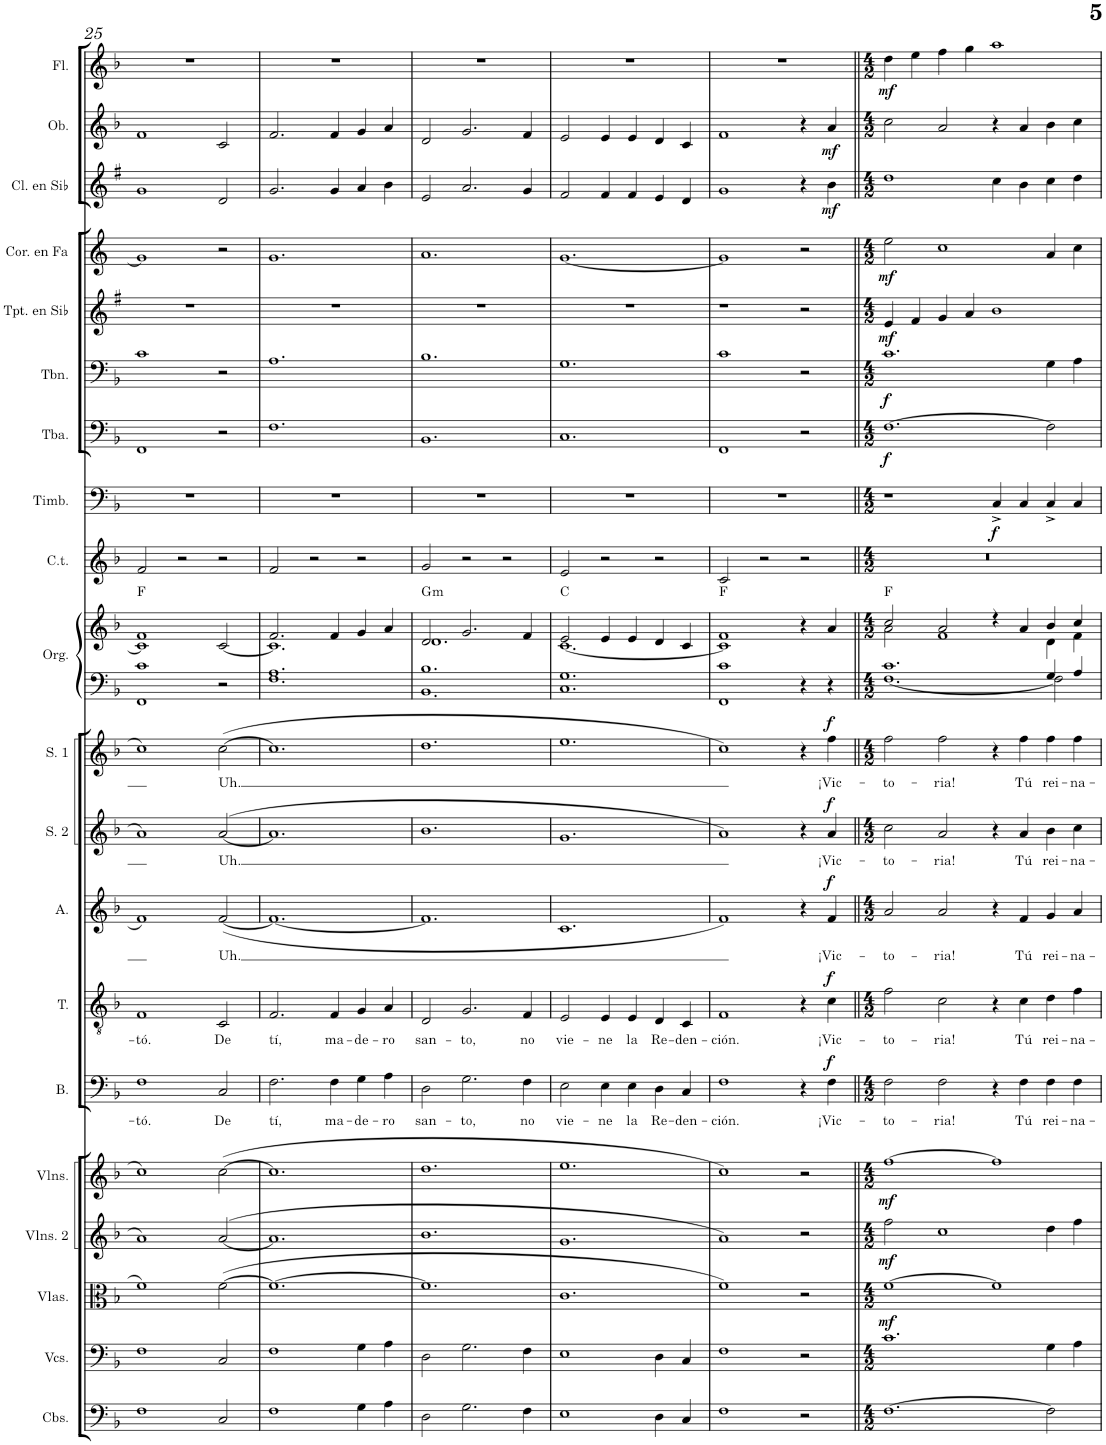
**kern	**kern	**kern	**dynam	**kern	**dynam	**kern	**dynam	**kern	**text	**dynam	**kern	**text	**dynam	**kern	**text	**dynam	**kern	**text	**dynam	**kern	**text	**dynam	**kern	**kern	**harte	**kern	**kern	**dynam	**kern	**dynam	**kern	**dynam	**kern	**dynam	**kern	**dynam	**kern	**dynam	**kern	**dynam	**kern	**dynam
*part20	*part19	*part18	*part18	*part17	*part17	*part16	*part16	*part15	*part15	*part15	*part14	*part14	*part14	*part13	*part13	*part13	*part12	*part12	*part12	*part11	*part11	*part11	*part10	*part10	*part10	*part9	*part8	*part8	*part7	*part7	*part6	*part6	*part5	*part5	*part4	*part4	*part3	*part3	*part2	*part2	*part1	*part1
*staff21	*staff20	*staff19	*staff19	*staff18	*staff18	*staff17	*staff17	*staff16	*staff16	*staff16	*staff15	*staff15	*staff15	*staff14	*staff14	*staff14	*staff13	*staff13	*staff13	*staff12	*staff12	*staff12	*staff11	*staff10	*	*staff9	*staff8	*staff8	*staff7	*staff7	*staff6	*staff6	*staff5	*staff5	*staff4	*staff4	*staff3	*staff3	*staff2	*staff2	*staff1	*staff1
*I"Contrabajos	*I"Violonchelos	*I"Violas	*	*I"Violines 2	*	*I"Violines	*	*I"Bajo	*	*	*I"Tenor	*	*	*I"Alto	*	*	*I"Soprano 2	*	*	*I"Soprano 1	*	*	*I"Órgano	*	*	*I"Campanas tubulares	*I"Timbales	*	*I"Tuba	*	*I"Trombón	*	*I"Trompeta en Sib	*	*I"Corno en Fa	*	*I"Clarinete en Sib	*	*I"Oboe	*	*I"Flauta	*
*I'Cbs.	*I'Vcs.	*I'Vlas.	*	*I'Vlns. 2	*	*I'Vlns.	*	*I'B.	*	*	*I'T.	*	*	*I'A.	*	*	*I'S. 2	*	*	*I'S. 1	*	*	*	*	*	*I'C.t.	*I'Timb.	*	*I'Tba.	*	*I'Tbn.	*	*I'Tpt. en Sib	*	*I'Cor. en Fa	*	*I'Cl. en Sib	*	*I'Ob.	*	*I'Fl.	*
!!LO:PB:g=z
*clefF4	*clefF4	*clefC3	*	*clefG2	*	*clefG2	*	*clefF4	*	*	*clefGv2	*	*	*clefG2	*	*	*clefG2	*	*	*clefG2	*	*	*clefF4	*clefG2	*	*clefG2	*clefF4	*	*clefF4	*	*clefF4	*	*clefG2	*	*clefG2	*	*clefG2	*	*clefG2	*	*clefG2	*
*Trd7c12	*	*	*	*	*	*	*	*	*	*	*	*	*	*	*	*	*	*	*	*	*	*	*	*	*	*	*	*	*	*	*	*	*Trd1c2	*	*Trd4c7	*	*Trd1c2	*	*	*	*	*
*k[b-]	*k[b-]	*k[b-]	*	*k[b-]	*	*k[b-]	*	*k[b-]	*	*	*k[b-]	*	*	*k[b-]	*	*	*k[b-]	*	*	*k[b-]	*	*	*k[b-]	*k[b-]	*	*k[b-]	*k[b-]	*	*k[b-]	*	*k[b-]	*	*k[f#]	*	*k[]	*	*k[f#]	*	*k[b-]	*	*k[b-]	*
*M3/2	*M3/2	*M3/2	*	*M3/2	*	*M3/2	*	*M3/2	*	*	*M3/2	*	*	*M3/2	*	*	*M3/2	*	*	*M3/2	*	*	*M3/2	*M3/2	*	*M3/2	*M3/2	*	*M3/2	*	*M3/2	*	*M3/2	*	*M3/2	*	*M3/2	*	*M3/2	*	*M3/2	*
=25	=25	=25	=25	=25	=25	=25	=25	=25	=25	=25	=25	=25	=25	=25	=25	=25	=25	=25	=25	=25	=25	=25	=25	=25	=25	=25	=25	=25	=25	=25	=25	=25	=25	=25	=25	=25	=25	=25	=25	=25	=25	=25
!	!	!	!	!	!	!	!	!	!LO:LY:b	!	!	!LO:LY:b	!	!	!	!	!	!	!	!	!	!	!	!	!	!	!	!	!	!	!	!	!	!	!	!	!	!	!	!	!	!
*	*	*	*	*	*	*	*	*	*	*	*	*	*	*	*	*	*	*	*	*	*	*	*^	*^	*	*	*	*	*	*	*	*	*	*	*	*	*	*	*	*	*	*
1F	1F	1f	.	1a	.	1cc	.	1F	-tó.	.	1F	-tó.	.	1f	.	.	1a	.	.	1cc	.	.	1c	1FF	1f	1c]	F:maj	2f/	1.r	.	1FF	.	1c	.	1.r	.	1g]	.	1g	.	1f	.	1.r	.
.	.	.	.	.	.	.	.	.	.	.	.	.	.	.	.	.	.	.	.	.	.	.	.	.	.	.	.	2r	.	.	.	.	.	.	.	.	.	.	.	.	.	.	.	.
!	!	!	!	!	!	!	!	!	!LO:LY:b	!	!	!LO:LY:b	!	!	!LO:LY:b	!	!	!LO:LY:b	!	!	!LO:LY:b	!	!	!	!	!	!	!	!	!	!	!	!	!	!	!	!	!	!	!	!	!	!	!
2C/	2C/	([2f\	.	([2a/	.	([2cc\	.	2C/	De	.	2C/	De	.	([2f/	Uh.	.	([2a/	Uh.	.	([2cc\	Uh.	.	2r	2ryy	[2c/	2ryy	.	2r	.	.	2r	.	2r	.	.	.	2r	.	2d/	.	2c/	.	.	.
=26	=26	=26	=26	=26	=26	=26	=26	=26	=26	=26	=26	=26	=26	=26	=26	=26	=26	=26	=26	=26	=26	=26	=26	=26	=26	=26	=26	=26	=26	=26	=26	=26	=26	=26	=26	=26	=26	=26	=26	=26	=26	=26	=26	=26
!	!	!	!	!	!	!	!	!	!LO:LY:b	!	!	!LO:LY:b	!	!	!	!	!	!	!	!	!	!	!	!	!	!	!	!	!	!	!	!	!	!	!	!	!	!	!	!	!	!	!	!
1F	1F	1.f_	.	1.a]	.	1.cc]	.	2.F\	tí,	.	2.F/	tí,	.	1.f_	.	.	1.a]	.	.	1.cc]	.	.	1.A	1.F	2.f/	1.c]	.	2f/	1.r	.	1.F	.	1.A	.	1.r	.	1.g	.	2.g/	.	2.f/	.	1.r	.
.	.	.	.	.	.	.	.	.	.	.	.	.	.	.	.	.	.	.	.	.	.	.	.	.	.	.	.	2r	.	.	.	.	.	.	.	.	.	.	.	.	.	.	.	.
!	!	!	!	!	!	!	!	!	!LO:LY:b	!	!	!LO:LY:b	!	!	!	!	!	!	!	!	!	!	!	!	!	!	!	!	!	!	!	!	!	!	!	!	!	!	!	!	!	!	!	!
.	.	.	.	.	.	.	.	4F\	ma-	.	4F/	ma-	.	.	.	.	.	.	.	.	.	.	.	.	4f/	.	.	.	.	.	.	.	.	.	.	.	.	.	4g/	.	4f/	.	.	.
!	!	!	!	!	!	!	!	!	!LO:LY:b	!	!	!LO:LY:b	!	!	!	!	!	!	!	!	!	!	!	!	!	!	!	!	!	!	!	!	!	!	!	!	!	!	!	!	!	!	!	!
4G\	4G\	.	.	.	.	.	.	4G\	-de-	.	4G/	-de-	.	.	.	.	.	.	.	.	.	.	.	.	4g/	.	.	2r	.	.	.	.	.	.	.	.	.	.	4a/	.	4g/	.	.	.
!	!	!	!	!	!	!	!	!	!LO:LY:b	!	!	!LO:LY:b	!	!	!	!	!	!	!	!	!	!	!	!	!	!	!	!	!	!	!	!	!	!	!	!	!	!	!	!	!	!	!	!
4A\	4A\	.	.	.	.	.	.	4A\	-ro	.	4A/	-ro	.	.	.	.	.	.	.	.	.	.	.	.	4a/	.	.	.	.	.	.	.	.	.	.	.	.	.	4b\	.	4a/	.	.	.
=27	=27	=27	=27	=27	=27	=27	=27	=27	=27	=27	=27	=27	=27	=27	=27	=27	=27	=27	=27	=27	=27	=27	=27	=27	=27	=27	=27	=27	=27	=27	=27	=27	=27	=27	=27	=27	=27	=27	=27	=27	=27	=27	=27	=27
!	!	!	!	!	!	!	!	!	!LO:LY:b	!	!	!LO:LY:b	!	!	!	!	!	!	!	!	!	!	!	!	!	!	!LO:H:kt=m	!	!	!	!	!	!	!	!	!	!	!	!	!	!	!	!	!
2D\	2D\	1.f]	.	1.b-	.	1.dd	.	2D\	san-	.	2D/	san-	.	1.f]	.	.	1.b-	.	.	1.dd	.	.	1.B-	1.BB-	2d/	1.d	G:min	2g/	1.r	.	1.BB-	.	1.B-	.	1.r	.	1.a	.	2e/	.	2d/	.	1.r	.
!	!	!	!	!	!	!	!	!	!LO:LY:b	!	!	!LO:LY:b	!	!	!	!	!	!	!	!	!	!	!	!	!	!	!	!	!	!	!	!	!	!	!	!	!	!	!	!	!	!	!	!
2.G\	2.G\	.	.	.	.	.	.	2.G\	-to,	.	2.G/	-to,	.	.	.	.	.	.	.	.	.	.	.	.	2.g/	.	.	2r	.	.	.	.	.	.	.	.	.	.	2.a/	.	2.g/	.	.	.
.	.	.	.	.	.	.	.	.	.	.	.	.	.	.	.	.	.	.	.	.	.	.	.	.	.	.	.	2r	.	.	.	.	.	.	.	.	.	.	.	.	.	.	.	.
!	!	!	!	!	!	!	!	!	!LO:LY:b	!	!	!LO:LY:b	!	!	!	!	!	!	!	!	!	!	!	!	!	!	!	!	!	!	!	!	!	!	!	!	!	!	!	!	!	!	!	!
4F\	4F\	.	.	.	.	.	.	4F\	no	.	4F/	no	.	.	.	.	.	.	.	.	.	.	.	.	4f/	.	.	.	.	.	.	.	.	.	.	.	.	.	4g/	.	4f/	.	.	.
=28	=28	=28	=28	=28	=28	=28	=28	=28	=28	=28	=28	=28	=28	=28	=28	=28	=28	=28	=28	=28	=28	=28	=28	=28	=28	=28	=28	=28	=28	=28	=28	=28	=28	=28	=28	=28	=28	=28	=28	=28	=28	=28	=28	=28
!	!	!	!	!	!	!	!	!	!LO:LY:b	!	!	!LO:LY:b	!	!	!	!	!	!	!	!	!	!	!	!	!	!	!	!	!	!	!	!	!	!	!	!	!	!	!	!	!	!	!	!
1E	1E	1.c	.	1.g	.	1.ee	.	2E\	vie-	.	2E/	vie-	.	1.c	.	.	1.g	.	.	1.ee	.	.	1.G	1.C	2e/	[1.c	C:maj	2e/	1.r	.	1.C	.	1.G	.	1.r	.	[1.g	.	2f#/	.	2e/	.	1.r	.
!	!	!	!	!	!	!	!	!	!LO:LY:b	!	!	!LO:LY:b	!	!	!	!	!	!	!	!	!	!	!	!	!	!	!	!	!	!	!	!	!	!	!	!	!	!	!	!	!	!	!	!
.	.	.	.	.	.	.	.	4E\	-ne	.	4E/	-ne	.	.	.	.	.	.	.	.	.	.	.	.	4e/	.	.	2r	.	.	.	.	.	.	.	.	.	.	4f#/	.	4e/	.	.	.
!	!	!	!	!	!	!	!	!	!LO:LY:b	!	!	!LO:LY:b	!	!	!	!	!	!	!	!	!	!	!	!	!	!	!	!	!	!	!	!	!	!	!	!	!	!	!	!	!	!	!	!
.	.	.	.	.	.	.	.	4E\	la	.	4E/	la	.	.	.	.	.	.	.	.	.	.	.	.	4e/	.	.	.	.	.	.	.	.	.	.	.	.	.	4f#/	.	4e/	.	.	.
!	!	!	!	!	!	!	!	!	!LO:LY:b	!	!	!LO:LY:b	!	!	!	!	!	!	!	!	!	!	!	!	!	!	!	!	!	!	!	!	!	!	!	!	!	!	!	!	!	!	!	!
4D\	4D\	.	.	.	.	.	.	4D\	Re-	.	4D/	Re-	.	.	.	.	.	.	.	.	.	.	.	.	4d/	.	.	2r	.	.	.	.	.	.	.	.	.	.	4e/	.	4d/	.	.	.
!	!	!	!	!	!	!	!	!	!LO:LY:b	!	!	!LO:LY:b	!	!	!	!	!	!	!	!	!	!	!	!	!	!	!	!	!	!	!	!	!	!	!	!	!	!	!	!	!	!	!	!
4C/	4C/	.	.	.	.	.	.	4C/	-den-	.	4C/	-den-	.	.	.	.	.	.	.	.	.	.	.	.	4c/	.	.	.	.	.	.	.	.	.	.	.	.	.	4d/	.	4c/	.	.	.
=29	=29	=29	=29	=29	=29	=29	=29	=29	=29	=29	=29	=29	=29	=29	=29	=29	=29	=29	=29	=29	=29	=29	=29	=29	=29	=29	=29	=29	=29	=29	=29	=29	=29	=29	=29	=29	=29	=29	=29	=29	=29	=29	=29	=29
!	!	!	!	!	!	!	!	!	!LO:LY:b	!	!	!LO:LY:b	!	!	!	!	!	!	!	!	!	!	!	!	!	!	!	!	!	!	!	!	!	!	!	!	!	!	!	!	!	!	!	!
1F	1F	1f)	.	1a)	.	1cc)	.	1F	-ción.	.	1F	-ción.	.	1f)	.	.	1a)	.	.	1cc)	.	.	1c	1FF	1f	1c]	F:maj	2c/	1.r	.	1FF	.	1c	.	1r	.	1g]	.	1g	.	1f	.	1.r	.
.	.	.	.	.	.	.	.	.	.	.	.	.	.	.	.	.	.	.	.	.	.	.	.	.	.	.	.	2r	.	.	.	.	.	.	.	.	.	.	.	.	.	.	.	.
2r	2r	2r	.	2r	.	2r	.	4r	.	.	4r	.	.	4r	.	.	4r	.	.	4r	.	.	4r	2ryy	4r	2ryy	.	2r	.	.	2r	.	2r	.	2r	.	2r	.	4r	.	4r	.	.	.
!	!	!	!	!	!	!	!	!	!LO:LY:b	!LO:DY:a	!	!LO:LY:b	!LO:DY:a	!	!LO:LY:b	!LO:DY:a	!	!LO:LY:b	!LO:DY:a	!	!LO:LY:b	!LO:DY:a	!	!	!	!	!	!	!	!	!	!	!	!	!	!	!	!	!	!LO:DY:b	!	!LO:DY:b	!	!
.	.	.	.	.	.	.	.	4F\	¡Vic-	f	4c\	¡Vic-	f	4f/	¡Vic-	f	4a/	¡Vic-	f	4ff\	¡Vic-	f	4r	.	4a/	.	.	.	.	.	.	.	.	.	.	.	.	.	4b\	mf	4a/	mf	.	.
=30||	=30||	=30||	=30||	=30||	=30||	=30||	=30||	=30||	=30||	=30||	=30||	=30||	=30||	=30||	=30||	=30||	=30||	=30||	=30||	=30||	=30||	=30||	=30||	=30||	=30||	=30||	=30||	=30||	=30||	=30||	=30||	=30||	=30||	=30||	=30||	=30||	=30||	=30||	=30||	=30||	=30||	=30||	=30||	=30||
*M4/2	*M4/2	*M4/2	*	*M4/2	*	*M4/2	*	*M4/2	*	*	*M4/2	*	*	*M4/2	*	*	*M4/2	*	*	*M4/2	*	*	*M4/2	*	*M4/2	*	*	*M4/2	*M4/2	*	*M4/2	*	*M4/2	*	*M4/2	*	*M4/2	*	*M4/2	*	*M4/2	*	*M4/2	*
!	!	!	!LO:DY:b	!	!LO:DY:b	!	!LO:DY:b	!	!LO:LY:b	!	!	!LO:LY:b	!	!	!LO:LY:b	!	!	!LO:LY:b	!	!	!LO:LY:b	!	!	!	!	!	!	!	!	!	!	!LO:DY:b	!	!LO:DY:b	!	!LO:DY:b	!	!LO:DY:b	!	!	!	!	!	!LO:DY:b
[1.F	1.c	[1f	mf	2ff\	mf	[1ff	mf	2F\	-to-	.	2f\	-to-	.	2a/	-to-	.	2cc\	-to-	.	2ff\	-to-	.	1.c	[1.F	2cc/	2a\	F:maj	0r	1r	.	[1.F	f	1.c	f	4e/	mf	2ee\	mf	1dd	.	2cc\	.	4dd\	mf
.	.	.	.	.	.	.	.	.	.	.	.	.	.	.	.	.	.	.	.	.	.	.	.	.	.	.	.	.	.	.	.	.	.	.	4f#/	.	.	.	.	.	.	.	4ee\	.
!	!	!	!	!	!	!	!	!	!LO:LY:b	!	!	!LO:LY:b	!	!	!LO:LY:b	!	!	!LO:LY:b	!	!	!LO:LY:b	!	!	!	!	!	!	!	!	!	!	!	!	!	!	!	!	!	!	!	!	!	!	!
.	.	.	.	1cc	.	.	.	2F\	-ria!	.	2c\	-ria!	.	2a/	-ria!	.	2a/	-ria!	.	2ff\	-ria!	.	.	.	2a/	1f	.	.	.	.	.	.	.	.	4g/	.	1cc	.	.	.	2a/	.	4ff\	.
.	.	.	.	.	.	.	.	.	.	.	.	.	.	.	.	.	.	.	.	.	.	.	.	.	.	.	.	.	.	.	.	.	.	.	4a/	.	.	.	.	.	.	.	4gg\	.
!	!	!	!	!	!	!	!	!	!	!	!	!	!	!	!	!	!	!	!	!	!	!	!	!	!	!	!	!	!	!LO:DY:b	!	!	!	!	!	!	!	!	!	!	!	!	!	!
.	.	1f]	.	.	.	1ff]	.	4r	.	.	4r	.	.	4r	.	.	4r	.	.	4r	.	.	.	.	4r	.	.	.	4C^/	f	.	.	.	.	1b	.	.	.	4cc\	.	4r	.	1aa	.
!	!	!	!	!	!	!	!	!	!LO:LY:b	!	!	!LO:LY:b	!	!	!LO:LY:b	!	!	!LO:LY:b	!	!	!LO:LY:b	!	!	!	!	!	!	!	!	!	!	!	!	!	!	!	!	!	!	!	!	!	!	!
.	.	.	.	.	.	.	.	4F\	Tú	.	4c\	Tú	.	4f/	Tú	.	4a/	Tú	.	4ff\	Tú	.	.	.	4a/	.	.	.	4C/	.	.	.	.	.	.	.	.	.	4b\	.	4a/	.	.	.
!	!	!	!	!	!	!	!	!	!LO:LY:b	!	!	!LO:LY:b	!	!	!LO:LY:b	!	!	!LO:LY:b	!	!	!LO:LY:b	!	!	!	!	!	!	!	!	!	!	!	!	!	!	!	!	!	!	!	!	!	!	!
2F\]	4G\	.	.	4dd\	.	.	.	4F\	rei-	.	4d\	rei-	.	4g/	rei-	.	4b-\	rei-	.	4ff\	rei-	.	4G/	2F\]	4b-/	4d\	.	.	4C^/	.	2F\]	.	4G\	.	.	.	4a/	.	4cc\	.	4b-\	.	.	.
!	!	!	!	!	!	!	!	!	!LO:LY:b	!	!	!LO:LY:b	!	!	!LO:LY:b	!	!	!LO:LY:b	!	!	!LO:LY:b	!	!	!	!	!	!	!	!	!	!	!	!	!	!	!	!	!	!	!	!	!	!	!
.	4A\	.	.	4ff\	.	.	.	4F\	-na-	.	4f\	-na-	.	4a/	-na-	.	4cc\	-na-	.	4ff\	-na-	.	4A/	.	4cc/	4f\	.	.	4C/	.	.	.	4A\	.	.	.	4cc\	.	4dd\	.	4cc\	.	.	.
*	*	*	*	*	*	*	*	*	*	*	*	*	*	*	*	*	*	*	*	*	*	*	*v	*v	*	*	*	*	*	*	*	*	*	*	*	*	*	*	*	*	*	*	*	*
*	*	*	*	*	*	*	*	*	*	*	*	*	*	*	*	*	*	*	*	*	*	*	*	*v	*v	*	*	*	*	*	*	*	*	*	*	*	*	*	*	*	*	*	*
=	=	=	=	=	=	=	=	=	=	=	=	=	=	=	=	=	=	=	=	=	=	=	=	=	=	=	=	=	=	=	=	=	=	=	=	=	=	=	=	=	=	=
*-	*-	*-	*-	*-	*-	*-	*-	*-	*-	*-	*-	*-	*-	*-	*-	*-	*-	*-	*-	*-	*-	*-	*-	*-	*-	*-	*-	*-	*-	*-	*-	*-	*-	*-	*-	*-	*-	*-	*-	*-	*-	*-
